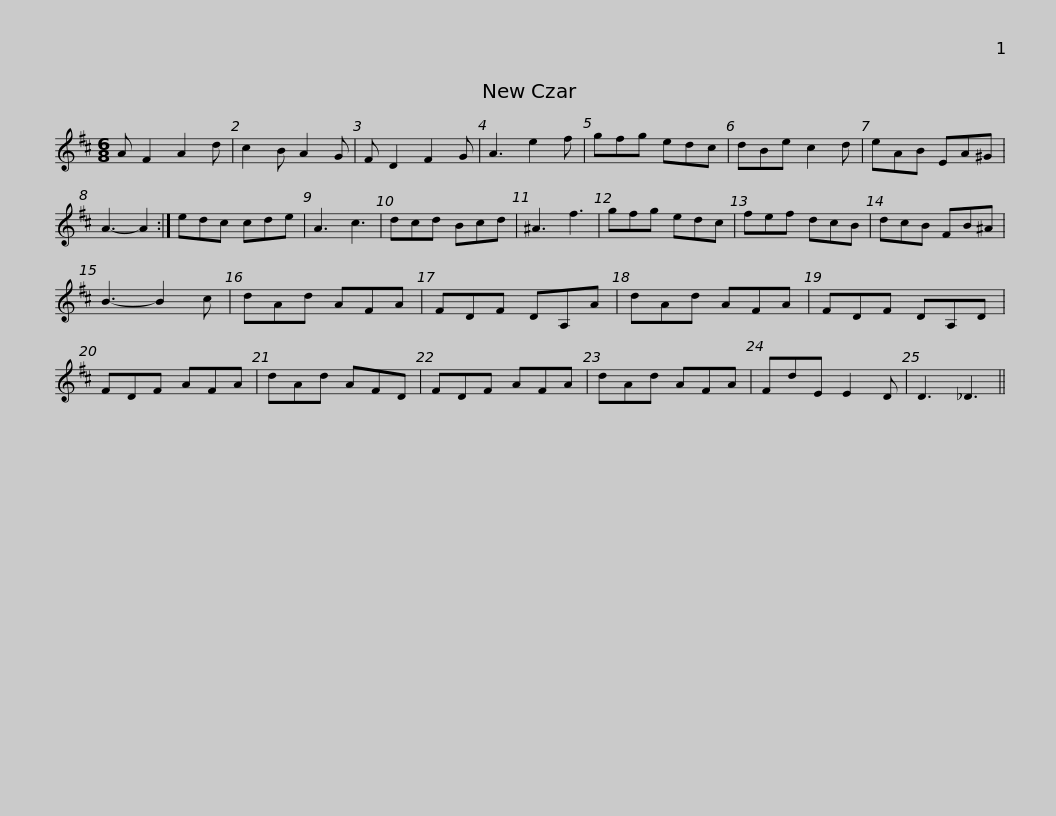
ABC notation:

X:1
L:1/8
M:6/8
I:linebreak $
K:D
V:1 treble
V:1
 A F2 A2 d | c2 B A2 G | F D2 F2 G | A3 e2 f | gfg edc | %5
 dBe c2 d | eAB EA^G | A3- A2 :|$ edc cde | A3 c3 | %10
 dcd Bcd | ^A3 f3 | gfg edc | fef dcB | dcB FB^A | %15
 B3- B2 c |$ dAd AFA | FDF DA,A | dAd AFA | FDF DA,D | %20
 FDF AFA | dAd AFD | FDF AFA |$ dAd AFA | FdE E2 D | %25
 D3 _D3 || %26
